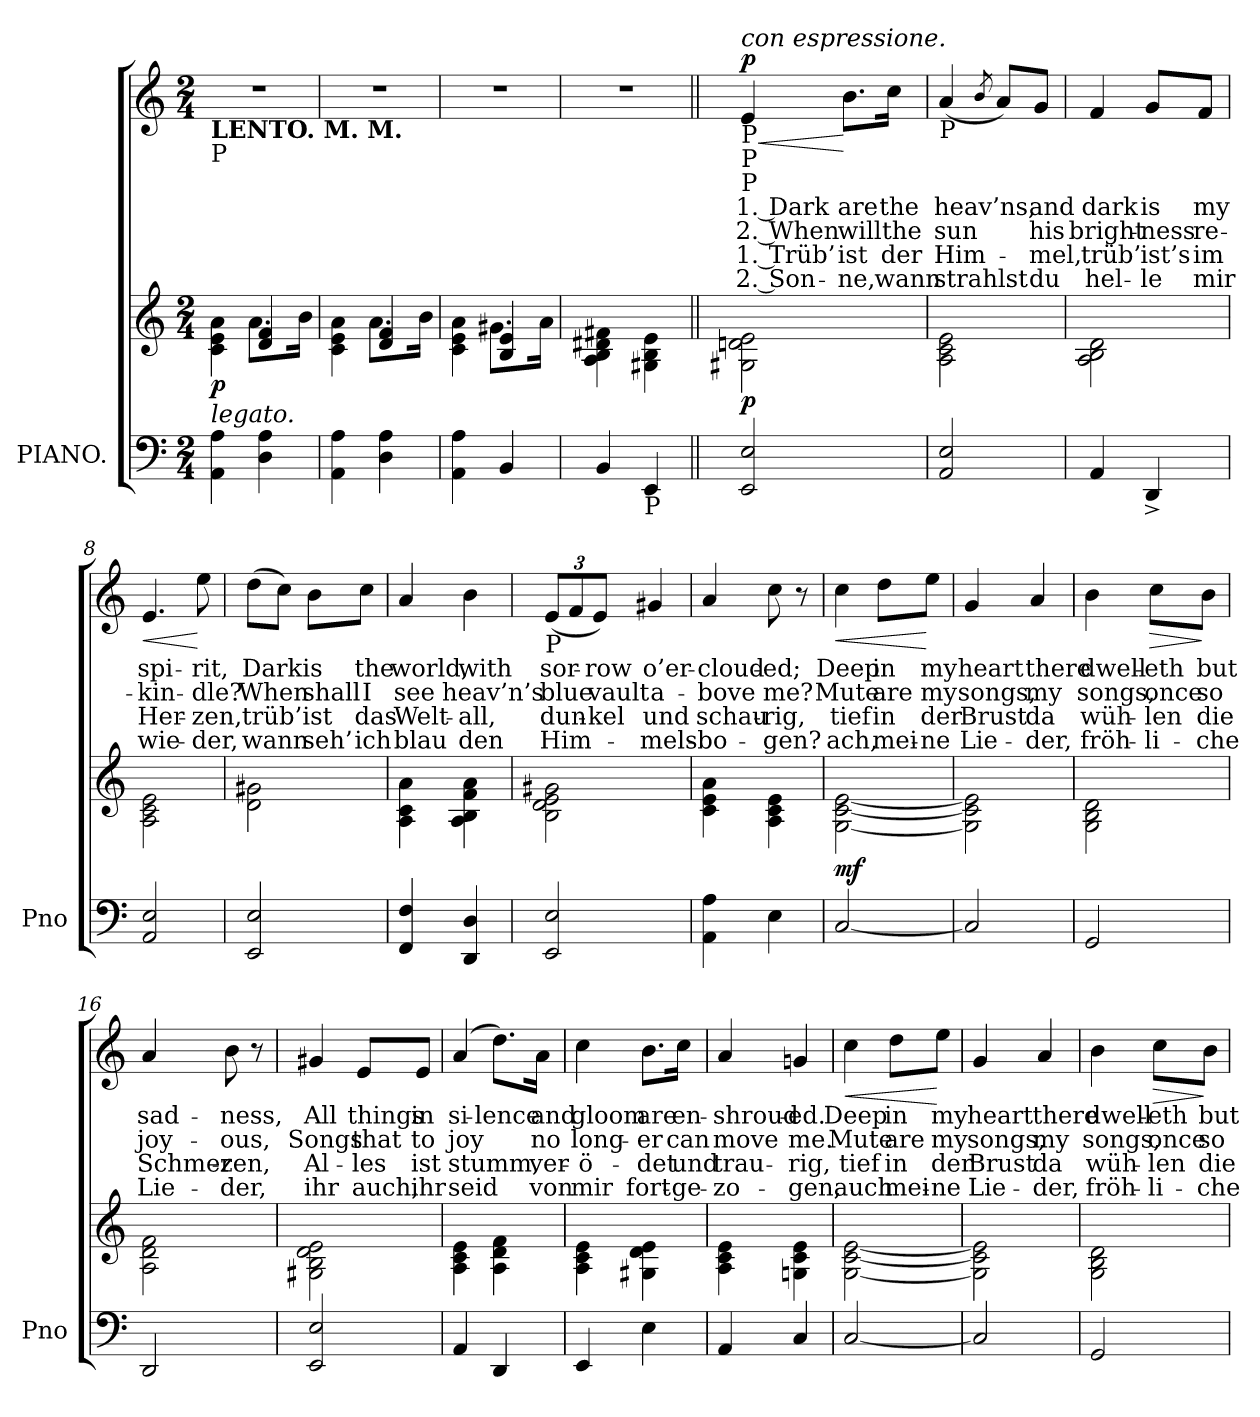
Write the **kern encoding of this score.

**kern	**kern	**dynam	**kern	**text	**text	**text	**text	**dynam
*part2	*part2	*part2	*part1	*part1	*part1	*part1	*part1	*part1
*staff3	*staff2	*staff2/3	*staff1	*staff1	*staff1	*staff1	*staff1	*staff1
*I"PIANO.	*	*	*	*	*	*	*	*
*I'Pno	*	*	*	*	*	*	*	*
*clefF4	*clefG2	*	*clefG2	*	*	*	*	*
*k[]	*k[]	*	*k[]	*	*	*	*	*
*M2/4	*M2/4	*	*M2/4	*	*	*	*	*
*MM63	*MM63	*	*MM63	*	*	*	*	*
=1	=1	=1	=1	=1	=1	=1	=1	=1
*	*^	*	*	*	*	*	*	*
!	!	!	!	!LO:TX:b:B:t=LENTO. M. M.	!	!	!	!	!
!	!	!	!	!LO:TX:b:t=P	!	!	!	!	!
!LO:TX:a:i:t=legato.	!	!	!	!	!	!	!	!	!
!	!	!	!LO:DY:b	!	!	!	!	!	!
4AA\ 4A\	4ryy	4c\ 4e\ 4a\	p	2rdd	.	.	.	.	.
4D\ 4A\	4d/ 4f/	8.a\L	.	.	.	.	.	.	.
.	.	16b\Jk	.	.	.	.	.	.	.
=2	=2	=2	=2	=2	=2	=2	=2	=2	=2
4AA\ 4A\	4ryy	4c\ 4e\ 4a\	.	2rdd	.	.	.	.	.
4D\ 4A\	4d/ 4f/	8.a\L	.	.	.	.	.	.	.
.	.	16b\Jk	.	.	.	.	.	.	.
=3	=3	=3	=3	=3	=3	=3	=3	=3	=3
4AA\ 4A\	4ryy	4c\ 4e\ 4a\	.	2rdd	.	.	.	.	.
4BB/	4B/ 4e/	8.g#X\L	.	.	.	.	.	.	.
.	.	16a\Jk	.	.	.	.	.	.	.
=4	=4	=4	=4	=4	=4	=4	=4	=4	=4
4BB/	2ryy	4A\ 4B\ 4d#X\ 4f#X\	.	2rdd	.	.	.	.	.
!LO:TX:b:t=P	!	!	!	!	!	!	!	!	!
4EE/	.	4G#X\ 4B\ 4e\	.	.	.	.	.	.	.
=5||	=5||	=5||	=5||	=5||	=5||	=5||	=5||	=5||	=5||
!	!	!	!	!LO:TX:a:i:t=con espressione.	!	!	!	!	!
!	!	!	!	!LO:TX:b:t=P	!	!	!	!	!
!	!	!	!	!LO:TX:b:t=P	!	!	!	!	!
!	!	!	!	!LO:TX:b:t=P	!	!	!	!	!
!	!	!	!LO:DY:b	!	!LO:LY:b	!LO:LY:b	!LO:LY:b	!LO:LY:b	!LO:HP:b
!	!	!	!	!	!	!	!	!	!LO:DY:n=1:a
2EE/ 2E/	2ryy	2G#X\ 2dn\ 2e\	p	4e/	1. Dark	2. When	1. Trüb’	2. Son-	< p
!	!	!	!	!	!LO:LY:b	!LO:LY:b	!LO:LY:b	!LO:LY:b	!
.	.	.	.	8.b\L	are	will	ist	-ne,	[
!	!	!	!	!	!LO:LY:b	!LO:LY:b	!LO:LY:b	!LO:LY:b	!
.	.	.	.	16cc\Jk	the	the	der	wann	.
=6	=6	=6	=6	=6	=6	=6	=6	=6	=6
!	!	!	!	!LO:TX:b:t=P	!	!	!	!	!
!	!	!	!	!	!LO:LY:b	!LO:LY:b	!LO:LY:b	!LO:LY:b	!
2AA/ 2E/	2ryy	2A\ 2c\ 2e\	.	(<4a/	heav’ns,_	sun	Him-	strahlst_	.
.	.	.	.	8qb/	.	.	.	.	.
.	.	.	.	8a/L)	.	.	.	.	.
!	!	!	!	!	!LO:LY:b	!LO:LY:b	!LO:LY:b	!LO:LY:b	!
.	.	.	.	8g/J	and	his	-mel,	du	.
=7	=7	=7	=7	=7	=7	=7	=7	=7	=7
!	!	!	!	!	!LO:LY:b	!LO:LY:b	!LO:LY:b	!LO:LY:b	!
4AA/	2ryy	2A\ 2B\ 2d\	.	4f/	dark	bright-	trüb’	hel-	.
!	!	!	!	!	!LO:LY:b	!LO:LY:b	!LO:LY:b	!LO:LY:b	!
4DD^/	.	.	.	8g/L	is	-ness	ist’s	-le	.
!	!	!	!	!	!LO:LY:b	!LO:LY:b	!LO:LY:b	!LO:LY:b	!
.	.	.	.	8f/J	my	re-	im	mir	.
!!LO:LB:g=z
=8	=8	=8	=8	=8	=8	=8	=8	=8	=8
!	!	!	!	!	!LO:LY:b	!LO:LY:b	!LO:LY:b	!LO:LY:b	!LO:HP:b
2AA/ 2E/	2ryy	2A\ 2c\ 2e\	.	4.e/	spi-	kin-	Her-	wie-	<
!	!	!	!	!	!LO:LY:b	!LO:LY:b	!LO:LY:b	!LO:LY:b	!
.	.	.	.	8ee\	-rit,	-dle?	-zen,	-der,	[
=9	=9	=9	=9	=9	=9	=9	=9	=9	=9
!	!	!	!	!	!LO:LY:b	!LO:LY:b	!LO:LY:b	!LO:LY:b	!
2EE/ 2E/	2ryy	2d\ 2g#X\	.	(>8dd\L	Dark	When	trüb’	wann	.
.	.	.	.	8cc\J)	.	.	.	.	.
!	!	!	!	!	!LO:LY:b	!LO:LY:b	!LO:LY:b	!LO:LY:b	!
.	.	.	.	8b\L	is	shall	ist	seh’	.
!	!	!	!	!	!LO:LY:b	!LO:LY:b	!LO:LY:b	!LO:LY:b	!
.	.	.	.	8cc\J	the	I	das	ich	.
=10	=10	=10	=10	=10	=10	=10	=10	=10	=10
!	!	!	!	!	!LO:LY:b	!LO:LY:b	!LO:LY:b	!LO:LY:b	!
4FF/ 4F/	2ryy	4A\ 4c\ 4a\	.	4a/	world,	see	Welt-	blau	.
!	!	!	!	!	!LO:LY:b	!LO:LY:b	!LO:LY:b	!LO:LY:b	!
4DD/ 4D/	.	4A\ 4B\ 4f\ 4a\	.	4b\	with	heav’n’s	-all,	den	.
=11	=11	=11	=11	=11	=11	=11	=11	=11	=11
*	*	*	*	*Xbrackettup	*	*	*	*	*
!	!	!	!	!LO:TX:b:t=P	!	!	!	!	!
!	!	!	!	!	!LO:LY:b	!LO:LY:b	!LO:LY:b	!LO:LY:b	!
2EE/ 2E/	2ryy	2B\ 2d\ 2e\ 2g#X\	.	(>12e/L	sor-	blue	dun-	Him-	.
.	.	.	.	12f/	.	.	.	.	.
!	!	!	!	!	!LO:LY:b	!LO:LY:b	!LO:LY:b	!	!
.	.	.	.	12e/J)	-row	vault	-kel	.	.
!	!	!	!	!	!LO:LY:b	!LO:LY:b	!LO:LY:b	!LO:LY:b	!
.	.	.	.	4g#X/	o’er-	a-	und	-mels-	.
=12	=12	=12	=12	=12	=12	=12	=12	=12	=12
!	!	!	!	!	!LO:LY:b	!LO:LY:b	!LO:LY:b	!LO:LY:b	!
4AA\ 4A\	2ryy	4c\ 4e\ 4a\	.	4a/	-cloud-	-bove	schau-	-bo-	.
!	!	!	!	!	!LO:LY:b	!LO:LY:b	!LO:LY:b	!LO:LY:b	!
4E\	.	4A\ 4c\ 4e\	.	8cc\	-ed;	me?	-rig,	-gen?	.
.	.	.	.	8r	.	.	.	.	.
=13	=13	=13	=13	=13	=13	=13	=13	=13	=13
!	!	!	!LO:DY:b	!	!LO:LY:b	!LO:LY:b	!LO:LY:b	!LO:LY:b	!LO:HP:b
[2C/	2ryy	[2G\ [2c\ [2e\	mf	4cc\	Deep	Mute	tief	ach,	<
!	!	!	!	!	!LO:LY:b	!LO:LY:b	!LO:LY:b	!LO:LY:b	!
.	.	.	.	8dd\L	in	are	in	mei-	.
!	!	!	!	!	!LO:LY:b	!LO:LY:b	!LO:LY:b	!LO:LY:b	!
.	.	.	.	8ee\J	my	my	der	-ne	[
!!LO:LB:g=z
=14	=14	=14	=14	=14	=14	=14	=14	=14	=14
!	!	!	!	!	!LO:LY:b	!LO:LY:b	!LO:LY:b	!LO:LY:b	!
2C/]	2ryy	2G\] 2c\] 2e\]	.	4g/	heart	songs,	Brust	Lie-	.
!	!	!	!	!	!LO:LY:b	!LO:LY:b	!LO:LY:b	!LO:LY:b	!
.	.	.	.	4a/	there	my	da	-der,	.
=15	=15	=15	=15	=15	=15	=15	=15	=15	=15
!	!	!	!	!	!LO:LY:b	!LO:LY:b	!LO:LY:b	!LO:LY:b	!
2GG/	2ryy	2G\ 2B\ 2d\	.	4b\	dwell-	songs,	wüh-	fröh-	.
!	!	!	!	!	!LO:LY:b	!LO:LY:b	!LO:LY:b	!LO:LY:b	!LO:HP:b
.	.	.	.	8cc\L	-eth	once	-len	-li-	>
!	!	!	!	!	!LO:LY:b	!LO:LY:b	!LO:LY:b	!LO:LY:b	!
.	.	.	.	8b\J	but	so	die	-che	]
=16	=16	=16	=16	=16	=16	=16	=16	=16	=16
!	!	!	!	!	!LO:LY:b	!LO:LY:b	!LO:LY:b	!LO:LY:b	!
2DD/	2ryy	2A\ 2d\ 2f\	.	4a/	sad-	joy-	Schmer-	Lie-	.
!	!	!	!	!	!LO:LY:b	!LO:LY:b	!LO:LY:b	!LO:LY:b	!
.	.	.	.	8b\	-ness,	-ous,	-zen,	-der,	.
.	.	.	.	8r	.	.	.	.	.
=17	=17	=17	=17	=17	=17	=17	=17	=17	=17
!	!	!	!	!	!LO:LY:b	!LO:LY:b	!LO:LY:b	!LO:LY:b	!
2EE/ 2E/	2ryy	2G#X\ 2B\ 2d\ 2e\	.	4g#X/	All	Songs	Al-	ihr	.
!	!	!	!	!	!LO:LY:b	!LO:LY:b	!LO:LY:b	!LO:LY:b	!
.	.	.	.	8e/L	things	that	-les	auch,	.
!	!	!	!	!	!LO:LY:b	!LO:LY:b	!LO:LY:b	!LO:LY:b	!
.	.	.	.	8e/J	in	to	ist	ihr	.
=18	=18	=18	=18	=18	=18	=18	=18	=18	=18
!	!	!	!	!	!LO:LY:b	!LO:LY:b	!LO:LY:b	!LO:LY:b	!
4AA/	2ryy	4A\ 4c\ 4e\	.	(>4a/	si-	joy	stumm,	seid	.
!	!	!	!	!	!LO:LY:b	!	!	!	!
4DD/	.	4A\ 4d\ 4f\	.	8.dd\L)	-lence	.	.	.	.
!	!	!	!	!	!LO:LY:b	!LO:LY:b	!LO:LY:b	!LO:LY:b	!
.	.	.	.	16a\Jk	and	no	ver-	von	.
=19	=19	=19	=19	=19	=19	=19	=19	=19	=19
!	!	!	!	!	!LO:LY:b	!LO:LY:b	!LO:LY:b	!LO:LY:b	!
4EE/	2ryy	4A\ 4c\ 4e\	.	4cc\	gloom	long-	-ö-	mir	.
!	!	!	!	!	!LO:LY:b	!LO:LY:b	!LO:LY:b	!LO:LY:b	!
4E\	.	4G#X\ 4d\ 4e\	.	8.b\L	are	-er	-det	fort-	.
!	!	!	!	!	!LO:LY:b	!LO:LY:b	!LO:LY:b	!LO:LY:b	!
.	.	.	.	16cc\Jk	en-	can	und	-ge-	.
!!LO:PB:g=z
=20	=20	=20	=20	=20	=20	=20	=20	=20	=20
!	!	!	!	!	!LO:LY:b	!LO:LY:b	!LO:LY:b	!LO:LY:b	!
4AA/	2ryy	4A\ 4c\ 4e\	.	4a/	-shroud-	move	trau-	-zo-	.
!	!	!	!	!	!LO:LY:b	!LO:LY:b	!LO:LY:b	!LO:LY:b	!
4C/	.	4Gn\ 4c\ 4e\	.	4gn/	-ed.	me.	-rig,	-gen,	.
=21	=21	=21	=21	=21	=21	=21	=21	=21	=21
!	!	!	!	!	!LO:LY:b	!LO:LY:b	!LO:LY:b	!LO:LY:b	!LO:HP:b
[2C/	2ryy	[2G\ [2c\ [2e\	.	4cc\	Deep	Mute	tief	auch	<
!	!	!	!	!	!LO:LY:b	!LO:LY:b	!LO:LY:b	!LO:LY:b	!
.	.	.	.	8dd\L	in	are	in	mei-	.
!	!	!	!	!	!LO:LY:b	!LO:LY:b	!LO:LY:b	!LO:LY:b	!
.	.	.	.	8ee\J	my	my	der	-ne	[
=22	=22	=22	=22	=22	=22	=22	=22	=22	=22
!	!	!	!	!	!LO:LY:b	!LO:LY:b	!LO:LY:b	!LO:LY:b	!
2C/]	2ryy	2G\] 2c\] 2e\]	.	4g/	heart	songs,	Brust	Lie-	.
!	!	!	!	!	!LO:LY:b	!LO:LY:b	!LO:LY:b	!LO:LY:b	!
.	.	.	.	4a/	there	my	da	-der,	.
=23	=23	=23	=23	=23	=23	=23	=23	=23	=23
!	!	!	!	!	!LO:LY:b	!LO:LY:b	!LO:LY:b	!LO:LY:b	!
2GG/	2ryy	2G\ 2B\ 2d\	.	4b\	dwell-	songs,	wüh-	fröh-	.
!	!	!	!	!	!LO:LY:b	!LO:LY:b	!LO:LY:b	!LO:LY:b	!LO:HP:b
.	.	.	.	8cc\L	-eth	once	-len	-li-	>
!	!	!	!	!	!LO:LY:b	!LO:LY:b	!LO:LY:b	!LO:LY:b	!
.	.	.	.	8b\J	but	so	die	-che	]
*	*v	*v	*	*	*	*	*	*	*
=	=	=	=	=	=	=	=	=
*-	*-	*-	*-	*-	*-	*-	*-	*-
